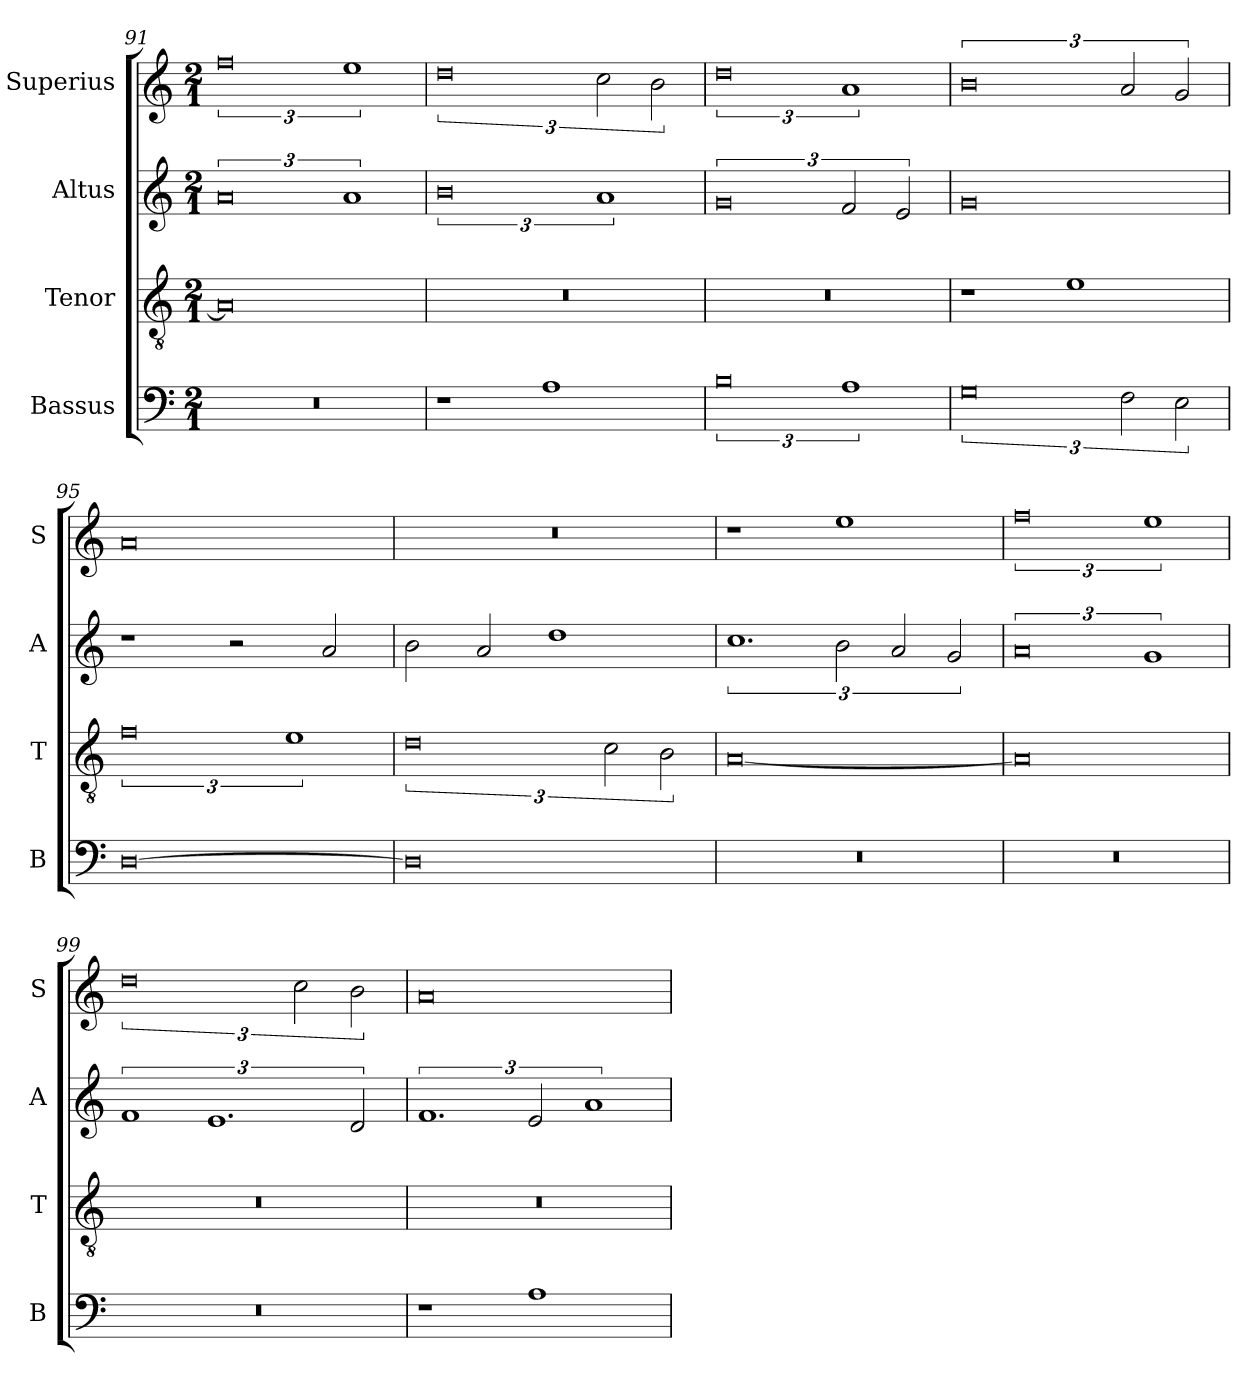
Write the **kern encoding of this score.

**kern	**kern	**kern	**kern
*part4	*part3	*part2	*part1
*staff4	*staff3	*staff2	*staff1
*I"Bassus	*I"Tenor	*I"Altus	*I"Superius
*I'B	*I'T	*I'A	*I'S
*clefF4	*clefGv2	*clefG2	*clefG2
*k[]	*k[]	*k[]	*k[]
*C:	*C:	*C:	*C:
*M2/1	*M2/1	*M2/1	*M2/1
=91	=91	=91	=91
0r	0A]	3%4a	3%4ff
.	.	3%2a	3%2ee
=92	=92	=92	=92
1r	0r	3%4b	3%4dd
1A	.	.	.
.	.	3%2a	3cc
.	.	.	3b
=93	=93	=93	=93
3%4B	0r	3%4g	3%4dd
3%2A	.	3f	3%2a
.	.	3e	.
=94	=94	=94	=94
3%4G	1r	0g	3%4b
.	1e	.	.
3F	.	.	3a
3E	.	.	3g
=95	=95	=95	=95
[0D	3%4f	1r	0a
.	.	2r	.
.	3%2e	.	.
.	.	2a	.
=96	=96	=96	=96
0D]	3%4d	2b	0r
.	.	2a	.
.	.	1dd	.
.	3c	.	.
.	3B	.	.
=97	=97	=97	=97
0r	[0A	3%2.cc	1r
.	.	3b	1ee
.	.	3a	.
.	.	3g	.
=98	=98	=98	=98
0r	0A]	3%4a	3%4ff
.	.	3%2g	3%2ee
=99	=99	=99	=99
0r	0r	3%2f	3%4dd
.	.	3%2.e	.
.	.	.	3cc
.	.	3d	3b
=100	=100	=100	=100
1r	0r	3%2.f	0a
1A	.	3e	.
.	.	3%2a	.
=	=	=	=
*-	*-	*-	*-
